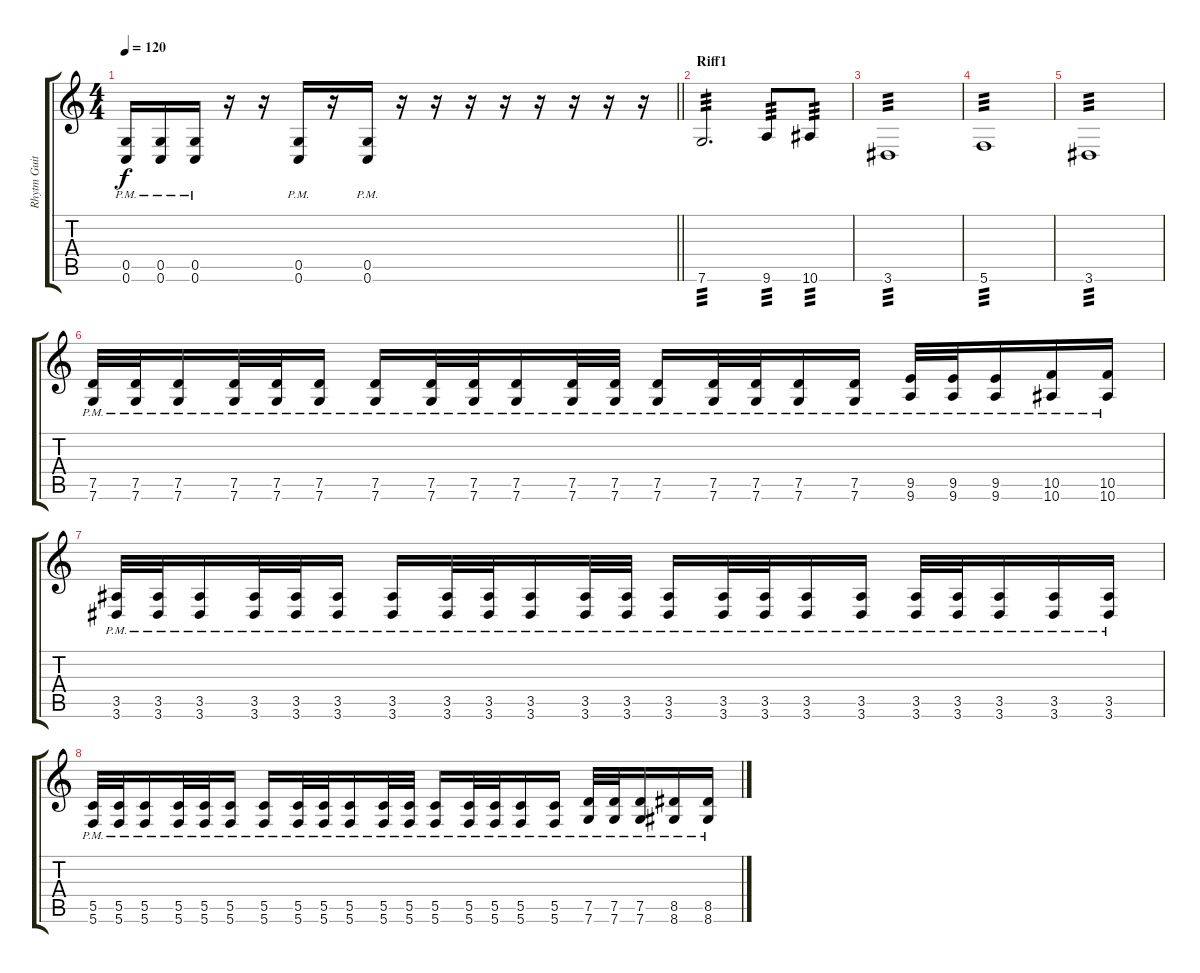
\track ("Rhytm Guitar 2" "Rhytm Guit") {instrument overdrivenguitar}
\staff {score tabs}
\tuning (D4 A3 F3 C3 G2 C2) {hide}
\ts (4 4)
\tempo 120
\clef g2
\barLineRight lightlight
\ks c
(0.5{pm} 0.6{pm}).16{dy f} (0.5{pm} 0.6{pm}).16 (0.5{pm} 0.6{pm}).16 r.16 r.16 (0.5{pm} 0.6{pm}).16 r.16 (0.5{pm} 0.6{pm}).16 r.16 r.16 r.16 r.16 r.16 r.16 r.16 r.16 |
\section ("" "Riff1")
7.6.2{d tp 3 volume 10} 9.6.8{tp 3} 10.6.8{tp 3} |
3.6.1{tp 3} |
5.6.1{tp 3} |
3.6.1{tp 3} |
(7.5{pm} 7.6{pm}).32 (7.5{pm} 7.6{pm}).32 (7.5{pm} 7.6{pm}).16 (7.5{pm} 7.6{pm}).32 (7.5{pm} 7.6{pm}).32 (7.5{pm} 7.6{pm}).16 (7.5{pm} 7.6{pm}).16 (7.5{pm} 7.6{pm}).32 (7.5{pm} 7.6{pm}).32 (7.5{pm} 7.6{pm}).16 (7.5{pm} 7.6{pm}).32 (7.5{pm} 7.6{pm}).32 (7.5{pm} 7.6{pm}).16 (7.5{pm} 7.6{pm}).32 (7.5{pm} 7.6{pm}).32 (7.5{pm} 7.6{pm}).16 (7.5{pm} 7.6{pm}).16 (9.5{pm} 9.6{pm}).32 (9.5{pm} 9.6{pm}).32 (9.5{pm} 9.6{pm}).16 (10.5{pm} 10.6{pm}).16 (10.5{pm} 10.6{pm}).16 |
(3.5{pm} 3.6{pm}).32 (3.5{pm} 3.6{pm}).32 (3.5{pm} 3.6{pm}).16 (3.5{pm} 3.6{pm}).32 (3.5{pm} 3.6{pm}).32 (3.5{pm} 3.6{pm}).16 (3.5{pm} 3.6{pm}).16 (3.5{pm} 3.6{pm}).32 (3.5{pm} 3.6{pm}).32 (3.5{pm} 3.6{pm}).16 (3.5{pm} 3.6{pm}).32 (3.5{pm} 3.6{pm}).32 (3.5{pm} 3.6{pm}).16 (3.5{pm} 3.6{pm}).32 (3.5{pm} 3.6{pm}).32 (3.5{pm} 3.6{pm}).16 (3.5{pm} 3.6{pm}).16 (3.5{pm} 3.6{pm}).32 (3.5{pm} 3.6{pm}).32 (3.5{pm} 3.6{pm}).16 (3.5{pm} 3.6{pm}).16 (3.5{pm} 3.6{pm}).16 |
(5.5{pm} 5.6{pm}).32 (5.5{pm} 5.6{pm}).32 (5.5{pm} 5.6{pm}).16 (5.5{pm} 5.6{pm}).32 (5.5{pm} 5.6{pm}).32 (5.5{pm} 5.6{pm}).16 (5.5{pm} 5.6{pm}).16 (5.5{pm} 5.6{pm}).32 (5.5{pm} 5.6{pm}).32 (5.5{pm} 5.6{pm}).16 (5.5{pm} 5.6{pm}).32 (5.5{pm} 5.6{pm}).32 (5.5{pm} 5.6{pm}).16 (5.5{pm} 5.6{pm}).32 (5.5{pm} 5.6{pm}).32 (5.5{pm} 5.6{pm}).16 (5.5{pm} 5.6{pm}).16 (7.5{pm} 7.6{pm}).32 (7.5{pm} 7.6{pm}).32 (7.5{pm} 7.6).16 (8.5{pm} 8.6{pm}).16 (8.5{pm} 8.6{pm}).16
